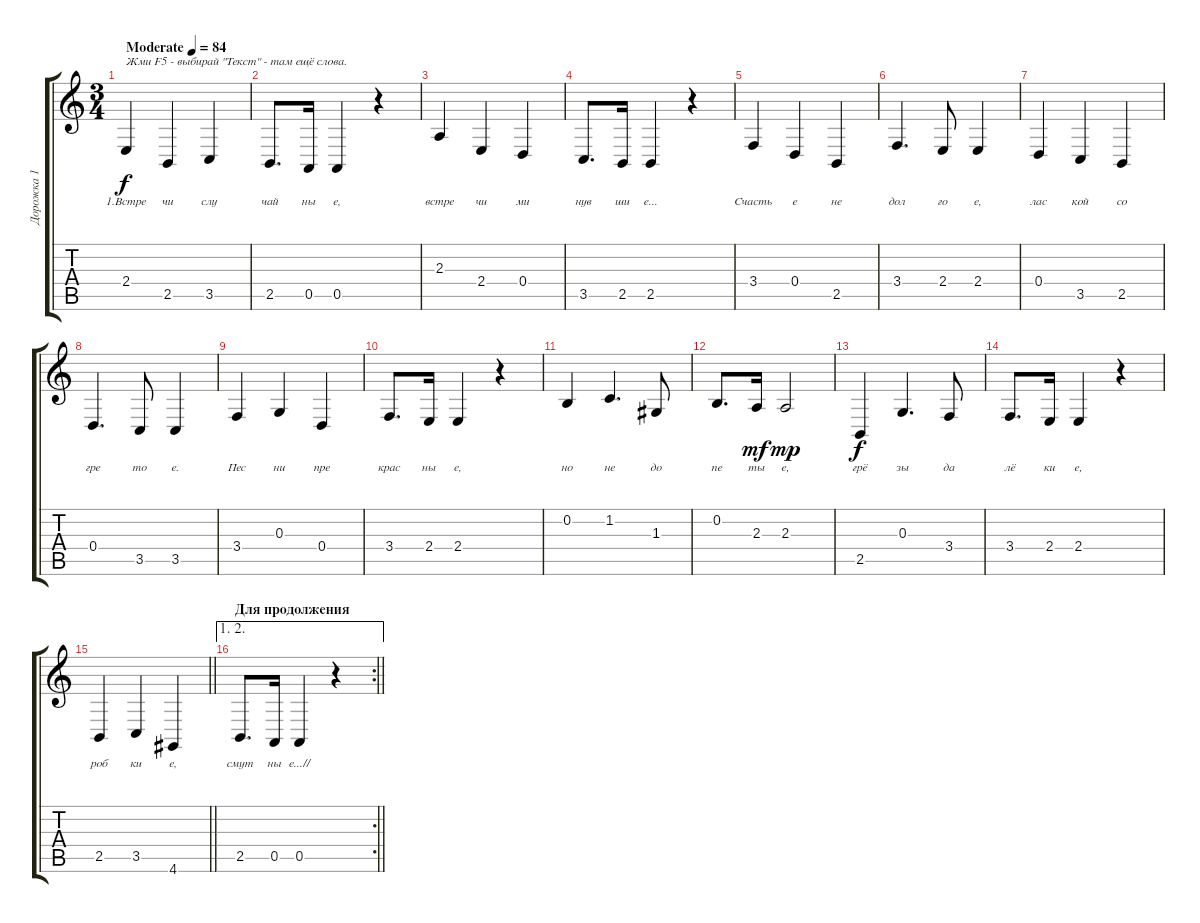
\track ("Дорожка 1" "Дорожка 1") {instrument tenorsax}
\staff {score tabs}
\tuning (E4 B3 G3 D3 A2 E2) {hide}
\ts (3 4)
\tempo (84 "Moderate")
\clef g2
\ks c
2.4.4{txt "Жми F5 - выбирай \"Текст\" - там ещё слова." lyrics (0 "1.Встре") lyrics (1 "") lyrics (2 "") lyrics (3 "") lyrics (4 "") dy f instrument tenorsax} 2.5.4{lyrics (0 "чи") lyrics (1 "") lyrics (2 "") lyrics (3 "") lyrics (4 "")} 3.5.4{lyrics (0 "слу") lyrics (1 "") lyrics (2 "") lyrics (3 "") lyrics (4 "")} |
2.5.8{d lyrics (0 "чай") lyrics (1 "") lyrics (2 "") lyrics (3 "") lyrics (4 "")} 0.5.16{lyrics (0 "ны") lyrics (1 "") lyrics (2 "") lyrics (3 "") lyrics (4 "")} 0.5.4{lyrics (0 "е,") lyrics (1 "") lyrics (2 "") lyrics (3 "") lyrics (4 "")} r.4 |
2.3.4{lyrics (0 "встре") lyrics (1 "") lyrics (2 "") lyrics (3 "") lyrics (4 "")} 2.4.4{lyrics (0 "чи") lyrics (1 "") lyrics (2 "") lyrics (3 "") lyrics (4 "")} 0.4.4{lyrics (0 "ми") lyrics (1 "") lyrics (2 "") lyrics (3 "") lyrics (4 "")} |
3.5.8{d lyrics (0 "нув") lyrics (1 "") lyrics (2 "") lyrics (3 "") lyrics (4 "")} 2.5.16{lyrics (0 "ши") lyrics (1 "") lyrics (2 "") lyrics (3 "") lyrics (4 "")} 2.5.4{lyrics (0 "е...") lyrics (1 "") lyrics (2 "") lyrics (3 "") lyrics (4 "")} r.4 |
3.4.4{lyrics (0 "Счасть") lyrics (1 "") lyrics (2 "") lyrics (3 "") lyrics (4 "")} 0.4.4{lyrics (0 "е") lyrics (1 "") lyrics (2 "") lyrics (3 "") lyrics (4 "")} 2.5.4{lyrics (0 "не") lyrics (1 "") lyrics (2 "") lyrics (3 "") lyrics (4 "")} |
3.4.4{d lyrics (0 "дол") lyrics (1 "") lyrics (2 "") lyrics (3 "") lyrics (4 "")} 2.4.8{lyrics (0 "го") lyrics (1 "") lyrics (2 "") lyrics (3 "") lyrics (4 "")} 2.4.4{lyrics (0 "е,") lyrics (1 "") lyrics (2 "") lyrics (3 "") lyrics (4 "")} |
0.4.4{lyrics (0 "лас") lyrics (1 "") lyrics (2 "") lyrics (3 "") lyrics (4 "")} 3.5.4{lyrics (0 "кой") lyrics (1 "") lyrics (2 "") lyrics (3 "") lyrics (4 "")} 2.5.4{lyrics (0 "со") lyrics (1 "") lyrics (2 "") lyrics (3 "") lyrics (4 "")} |
0.4.4{d lyrics (0 "гре") lyrics (1 "") lyrics (2 "") lyrics (3 "") lyrics (4 "")} 3.5.8{lyrics (0 "то") lyrics (1 "") lyrics (2 "") lyrics (3 "") lyrics (4 "")} 3.5.4{lyrics (0 "е.") lyrics (1 "") lyrics (2 "") lyrics (3 "") lyrics (4 "")} |
3.4.4{lyrics (0 "Пес") lyrics (1 "") lyrics (2 "") lyrics (3 "") lyrics (4 "")} 0.3.4{lyrics (0 "ни") lyrics (1 "") lyrics (2 "") lyrics (3 "") lyrics (4 "")} 0.4.4{lyrics (0 "пре") lyrics (1 "") lyrics (2 "") lyrics (3 "") lyrics (4 "")} |
3.4.8{d lyrics (0 "крас") lyrics (1 "") lyrics (2 "") lyrics (3 "") lyrics (4 "")} 2.4.16{lyrics (0 "ны") lyrics (1 "") lyrics (2 "") lyrics (3 "") lyrics (4 "")} 2.4.4{lyrics (0 "е,") lyrics (1 "") lyrics (2 "") lyrics (3 "") lyrics (4 "")} r.4 |
0.2.4{lyrics (0 "но") lyrics (1 "") lyrics (2 "") lyrics (3 "") lyrics (4 "")} 1.2.4{d lyrics (0 "не") lyrics (1 "") lyrics (2 "") lyrics (3 "") lyrics (4 "")} 1.3.8{lyrics (0 "до") lyrics (1 "") lyrics (2 "") lyrics (3 "") lyrics (4 "")} |
0.2.8{d lyrics (0 "пе") lyrics (1 "") lyrics (2 "") lyrics (3 "") lyrics (4 "")} 2.3.16{lyrics (0 "ты") lyrics (1 "") lyrics (2 "") lyrics (3 "") lyrics (4 "") dy mf} 2.3.2{lyrics (0 "е,") lyrics (1 "") lyrics (2 "") lyrics (3 "") lyrics (4 "") dy mp} |
2.5.4{lyrics (0 "грё") lyrics (1 "") lyrics (2 "") lyrics (3 "") lyrics (4 "") dy f} 0.3.4{d lyrics (0 "зы") lyrics (1 "") lyrics (2 "") lyrics (3 "") lyrics (4 "")} 3.4.8{lyrics (0 "да") lyrics (1 "") lyrics (2 "") lyrics (3 "") lyrics (4 "")} |
3.4.8{d lyrics (0 "лё") lyrics (1 "") lyrics (2 "") lyrics (3 "") lyrics (4 "")} 2.4.16{lyrics (0 "ки") lyrics (1 "") lyrics (2 "") lyrics (3 "") lyrics (4 "")} 2.4.4{lyrics (0 "е,") lyrics (1 "") lyrics (2 "") lyrics (3 "") lyrics (4 "")} r.4 |
\barLineRight lightlight
2.5.4{lyrics (0 "роб") lyrics (1 "") lyrics (2 "") lyrics (3 "") lyrics (4 "")} 3.5.4{lyrics (0 "ки") lyrics (1 "") lyrics (2 "") lyrics (3 "") lyrics (4 "")} 4.6.4{lyrics (0 "е,") lyrics (1 "") lyrics (2 "") lyrics (3 "") lyrics (4 "")} |
\ae (1 2)
\rc 2
\section ("" "Для продолжения")
\barLineRight lightlight
2.5.8{d lyrics (0 "смут") lyrics (1 "") lyrics (2 "") lyrics (3 "") lyrics (4 "")} 0.5.16{lyrics (0 "ны") lyrics (1 "") lyrics (2 "") lyrics (3 "") lyrics (4 "")} 0.5.4{lyrics (0 "е...//") lyrics (1 "") lyrics (2 "") lyrics (3 "") lyrics (4 "")} r.4
